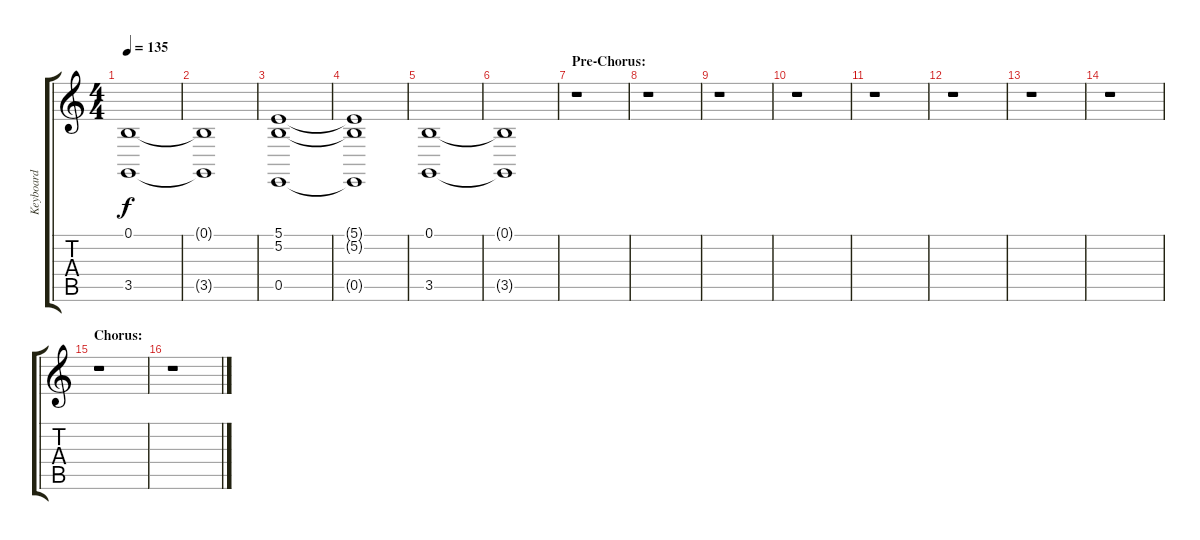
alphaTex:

\track ("Keyboard" "Keyboard") {instrument stringensemble2}
\staff {score tabs}
\tuning (B3 Gb3 D3 A2 E2 B1) {hide}
\ts (4 4)
\tempo 135
\clef g2
\ks c
(0.1 3.5).1{dy f} |
(0.1{t} 3.5{t}).1 |
(5.1 5.2 0.5).1 |
(5.1{t} 5.2{t} 0.5{t}).1 |
(0.1 3.5).1 |
(0.1{t} 3.5{t}).1 |
\section ("" "Pre-Chorus:")
r.1 |
r.1 |
r.1 |
r.1 |
r.1 |
r.1 |
r.1 |
r.1 |
\section ("" "Chorus:")
r.1 |
r.1
